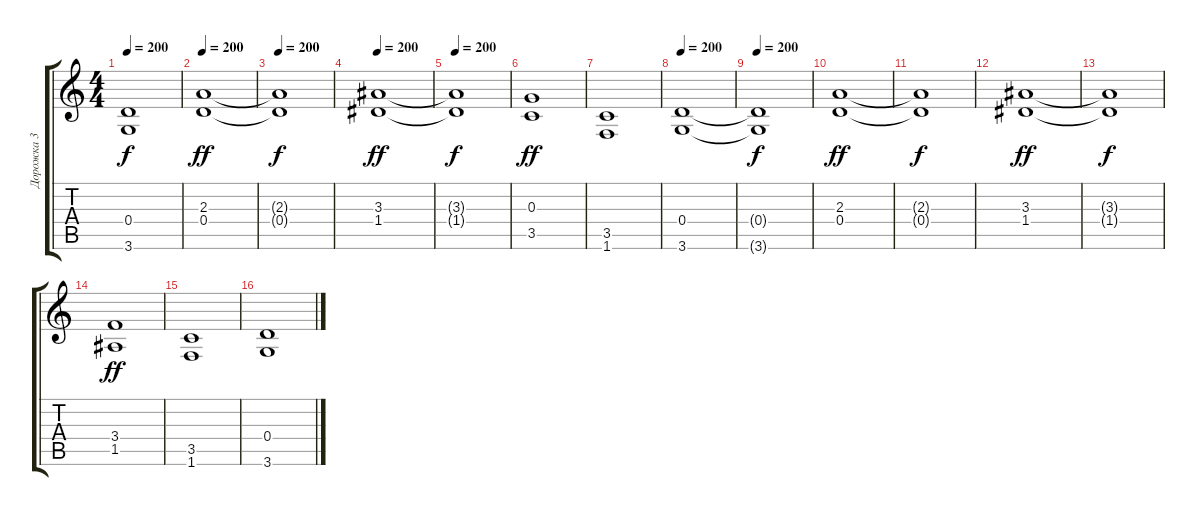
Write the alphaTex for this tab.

\track ("Дорожка 3" "Дорожка 3") {instrument distortionguitar}
\staff {score tabs}
\tuning (E4 B3 G3 D3 A2 E2) {hide}
\ts (4 4)
\tempo 200
\clef g2
\ks c
(0.4{t} 3.6{t}).1{dy f} |
\tempo 200
(2.3 0.4).1{dy ff} |
\tempo 200
(2.3{t} 0.4{t}).1{dy f} |
\tempo 200
(3.3 1.4).1{dy ff} |
\tempo 200
(3.3{t} 1.4{t}).1{dy f} |
(0.3 3.5).1{dy ff} |
(3.5 1.6).1 |
\tempo 200
(0.4 3.6).1 |
\tempo 200
(0.4{t} 3.6{t}).1{dy f} |
(2.3 0.4).1{dy ff} |
(2.3{t} 0.4{t}).1{dy f} |
(3.3 1.4).1{dy ff} |
(3.3{t} 1.4{t}).1{dy f} |
(3.4 1.5).1{dy ff} |
(3.5 1.6).1 |
(0.4 3.6).1
